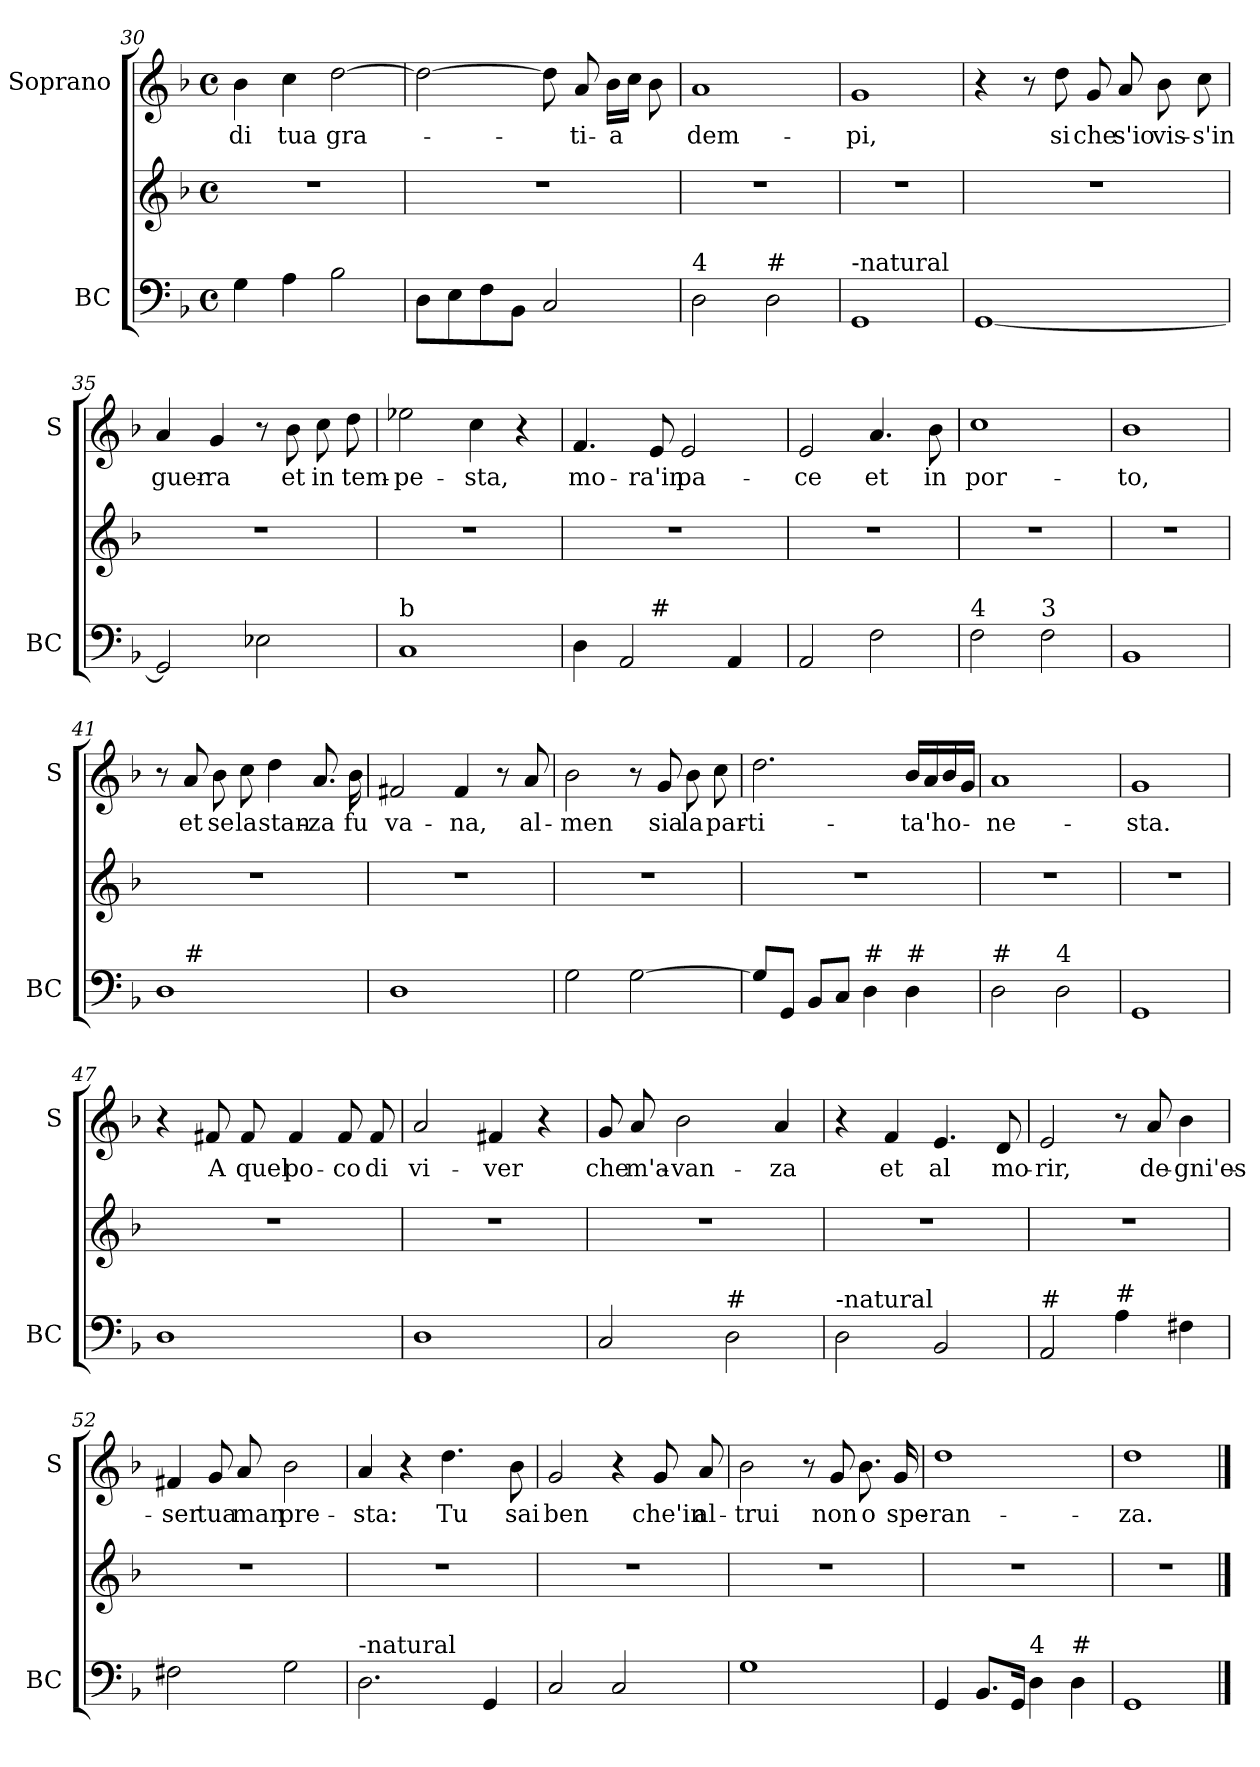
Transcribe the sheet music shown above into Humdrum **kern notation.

**kern	**kern	**kern	**text
*part2	*part2	*part1	*part1
*staff3	*staff2	*staff1	*staff1
*I"BC	*	*I"Soprano	*
*I'BC	*	*I'S	*
!!LO:LB:g=z
*clefF4	*clefG2	*clefG2	*
*k[b-]	*k[b-]	*k[b-]	*
*F:	*F:	*F:	*
*M4/4	*M4/4	*M4/4	*
*met(c)	*met(c)	*met(c)	*
=30	=30	=30	=30
!	!	!	!LO:LY:b
4G\	1r	4b-\	di
!	!	!	!LO:LY:b
4A\	.	4cc\	tua
!	!	!	!LO:LY:b
2B-\	.	[2dd\	gra-
=31	=31	=31	=31
8D\L	1r	2dd\_	.
8E\	.	.	.
8F\	.	.	.
8BB-\J	.	.	.
2C/	.	8dd\]	.
!	!	!	!LO:LY:b
.	.	8a/	-ti-
!	!	!	!LO:LY:b
.	.	16b-\LL	-a
.	.	16cc\JJ	.
.	.	8b-\	.
=32	=32	=32	=32
!LO:TX:a:t=4	!	!	!
!	!	!	!LO:LY:b
2D\	1r	1a	dem-
!LO:TX:a:t=#	!	!	!
2D\	.	.	.
=33	=33	=33	=33
!LO:TX:a:t=-natural	!	!	!
!	!	!	!LO:LY:b
1GG	1r	1g	-pi,
=34	=34	=34	=34
[1GG	1r	4r	.
.	.	8r	.
!	!	!	!LO:LY:b
.	.	8dd\	si
!	!	!	!LO:LY:b
.	.	8g/	che
!	!	!	!LO:LY:b
.	.	8a/	s'io
!	!	!	!LO:LY:b
.	.	8b-\	vis-
!	!	!	!LO:LY:b
.	.	8cc\	-s'in
!!LO:PB:g=z
=35	=35	=35	=35
!	!	!	!LO:LY:b
2GG/]	1r	4a/	guer-
!	!	!	!LO:LY:b
.	.	4g/	-ra
2E-X\	.	8r	.
!	!	!	!LO:LY:b
.	.	8b-\	et
!	!	!	!LO:LY:b
.	.	8cc\	in
!	!	!	!LO:LY:b
.	.	8dd\	tem-
=36	=36	=36	=36
!LO:TX:a:t=b	!	!	!
!	!	!	!LO:LY:b
1C	1r	2ee-X\	-pe-
!	!	!	!LO:LY:b
.	.	4cc\	-sta,
.	.	4r	.
=37	=37	=37	=37
!LO:TX:a:t=-natural	!	!	!
!	!	!	!LO:LY:b
*^	*	*	*
4D\	4.ryy	1r	4.f/	mo-
2AA/	.	.	.	.
!	!LO:TX:a:t=#	!	!	!
!	!	!	!	!LO:LY:b
.	2ryy	.	8e/	-ra'in
!	!	!	!	!LO:LY:b
.	.	.	2e/	pa-
4AA/	.	.	.	.
.	8ryy	.	.	.
=38	=38	=38	=38	=38
!LO:TX:a:t=#	!	!	!	!
!	!	!	!	!LO:LY:b
*v	*v	*	*	*
2AA/	1r	2e/	-ce
!	!	!	!LO:LY:b
2F\	.	4.a/	et
!	!	!	!LO:LY:b
.	.	8b-\	in
=39	=39	=39	=39
!LO:TX:a:t=4	!	!	!
!	!	!	!LO:LY:b
2F\	1r	1cc	por-
!LO:TX:a:t=3	!	!	!
2F\	.	.	.
=40	=40	=40	=40
!	!	!	!LO:LY:b
1BB-	1r	1b-	-to,
!!LO:LB:g=z
=41	=41	=41	=41
*^	*	*	*
1D	8ryy	1r	8r	.
!	!LO:TX:a:t=#	!	!	!
!	!	!	!	!LO:LY:b
.	2..ryy	.	8a/	et
!	!	!	!	!LO:LY:b
.	.	.	8b-\	se
!	!	!	!	!LO:LY:b
.	.	.	8cc\	la
!	!	!	!	!LO:LY:b
.	.	.	4dd\	stan-
!	!	!	!	!LO:LY:b
.	.	.	8.a/	-za
!	!	!	!	!LO:LY:b
.	.	.	16b-\	fu
=42	=42	=42	=42	=42
!	!	!	!	!LO:LY:b
*v	*v	*	*	*
1D	1r	2f#X/	va-
!	!	!	!LO:LY:b
.	.	4f#/	-na,
.	.	8r	.
!	!	!	!LO:LY:b
.	.	8a/	al-
=43	=43	=43	=43
!	!	!	!LO:LY:b
2G\	1r	2b-\	-men
[2G\	.	8r	.
!	!	!	!LO:LY:b
.	.	8g/	sia
!	!	!	!LO:LY:b
.	.	8b-\	la
!	!	!	!LO:LY:b
.	.	8cc\	par-
=44	=44	=44	=44
!	!	!	!LO:LY:b
8G/L]	1r	2.dd\	-ti-
8GG/J	.	.	.
8BB-/L	.	.	.
8C/J	.	.	.
!LO:TX:a:t=#	!	!	!
4D\	.	.	.
!LO:TX:a:t=#	!	!	!
!	!	!	!LO:LY:b
4D\	.	16b-/LL	-ta'ho-
.	.	16a/	.
.	.	16b-/	.
.	.	16g/JJ	.
=45	=45	=45	=45
!LO:TX:a:t=#	!	!	!
!	!	!	!LO:LY:b
2D\	1r	1a	-ne-
!LO:TX:a:t=4	!	!	!
2D\	.	.	.
=46	=46	=46	=46
!	!	!	!LO:LY:b
1GG	1r	1g	-sta.
!!LO:LB:g=z
=47	=47	=47	=47
1D	1r	4r	.
!	!	!	!LO:LY:b
.	.	8f#X/	A
!	!	!	!LO:LY:b
.	.	8f#/	quel
!	!	!	!LO:LY:b
.	.	4f#/	po-
!	!	!	!LO:LY:b
.	.	8f#/	-co
!	!	!	!LO:LY:b
.	.	8f#/	di
=48	=48	=48	=48
!	!	!	!LO:LY:b
1D	1r	2a/	vi-
!	!	!	!LO:LY:b
.	.	4f#X/	-ver
.	.	4r	.
=49	=49	=49	=49
!	!	!	!LO:LY:b
2C/	1r	8g/	che
!	!	!	!LO:LY:b
.	.	8a/	m'a-
!	!	!	!LO:LY:b
.	.	2b-\	-van-
!LO:TX:a:t=#	!	!	!
2D\	.	.	.
!	!	!	!LO:LY:b
.	.	4a/	-za
=50	=50	=50	=50
!LO:TX:a:t=-natural	!	!	!
2D\	1r	4r	.
!	!	!	!LO:LY:b
.	.	4f/	et
!	!	!	!LO:LY:b
2BB-/	.	4.e/	al
!	!	!	!LO:LY:b
.	.	8d/	mo-
=51	=51	=51	=51
!LO:TX:a:t=#	!	!	!
!	!	!	!LO:LY:b
2AA/	1r	2e/	-rir,
!LO:TX:a:t=#	!	!	!
4A\	.	8r	.
!	!	!	!LO:LY:b
.	.	8a/	de-
!	!	!	!LO:LY:b
4F#X\	.	4b-\	-gni'es-
!!LO:LB:g=z
=52	=52	=52	=52
!	!	!	!LO:LY:b
2F#X\	1r	4f#X/	-ser
!	!	!	!LO:LY:b
.	.	8g/	tua
!	!	!	!LO:LY:b
.	.	8a/	man
!	!	!	!LO:LY:b
2G\	.	2b-\	pre-
=53	=53	=53	=53
!LO:TX:a:t=-natural	!	!	!
!	!	!	!LO:LY:b
2.D\	1r	4a/	-sta:
.	.	4r	.
!	!	!	!LO:LY:b
.	.	4.dd\	Tu
4GG/	.	.	.
!	!	!	!LO:LY:b
.	.	8b-\	sai
=54	=54	=54	=54
!	!	!	!LO:LY:b
2C/	1r	2g/	ben
2C/	.	4r	.
!	!	!	!LO:LY:b
.	.	8g/	che'in
!	!	!	!LO:LY:b
.	.	8a/	al-
=55	=55	=55	=55
!	!	!	!LO:LY:b
1G	1r	2b-\	-trui
.	.	8r	.
!	!	!	!LO:LY:b
.	.	8g/	non
!	!	!	!LO:LY:b
.	.	8.b-\	o
!	!	!	!LO:LY:b
.	.	16g/	spe-
=56	=56	=56	=56
!	!	!	!LO:LY:b
4GG/	1r	1dd	-ran-
8.BB-/L	.	.	.
16GG/Jk	.	.	.
!LO:TX:a:t=4	!	!	!
4D\	.	.	.
!LO:TX:a:t=#	!	!	!
4D\	.	.	.
=57	=57	=57	=57
!	!	!	!LO:LY:b
1GG	1r	1dd	-za.
==	==	==	==
*-	*-	*-	*-
